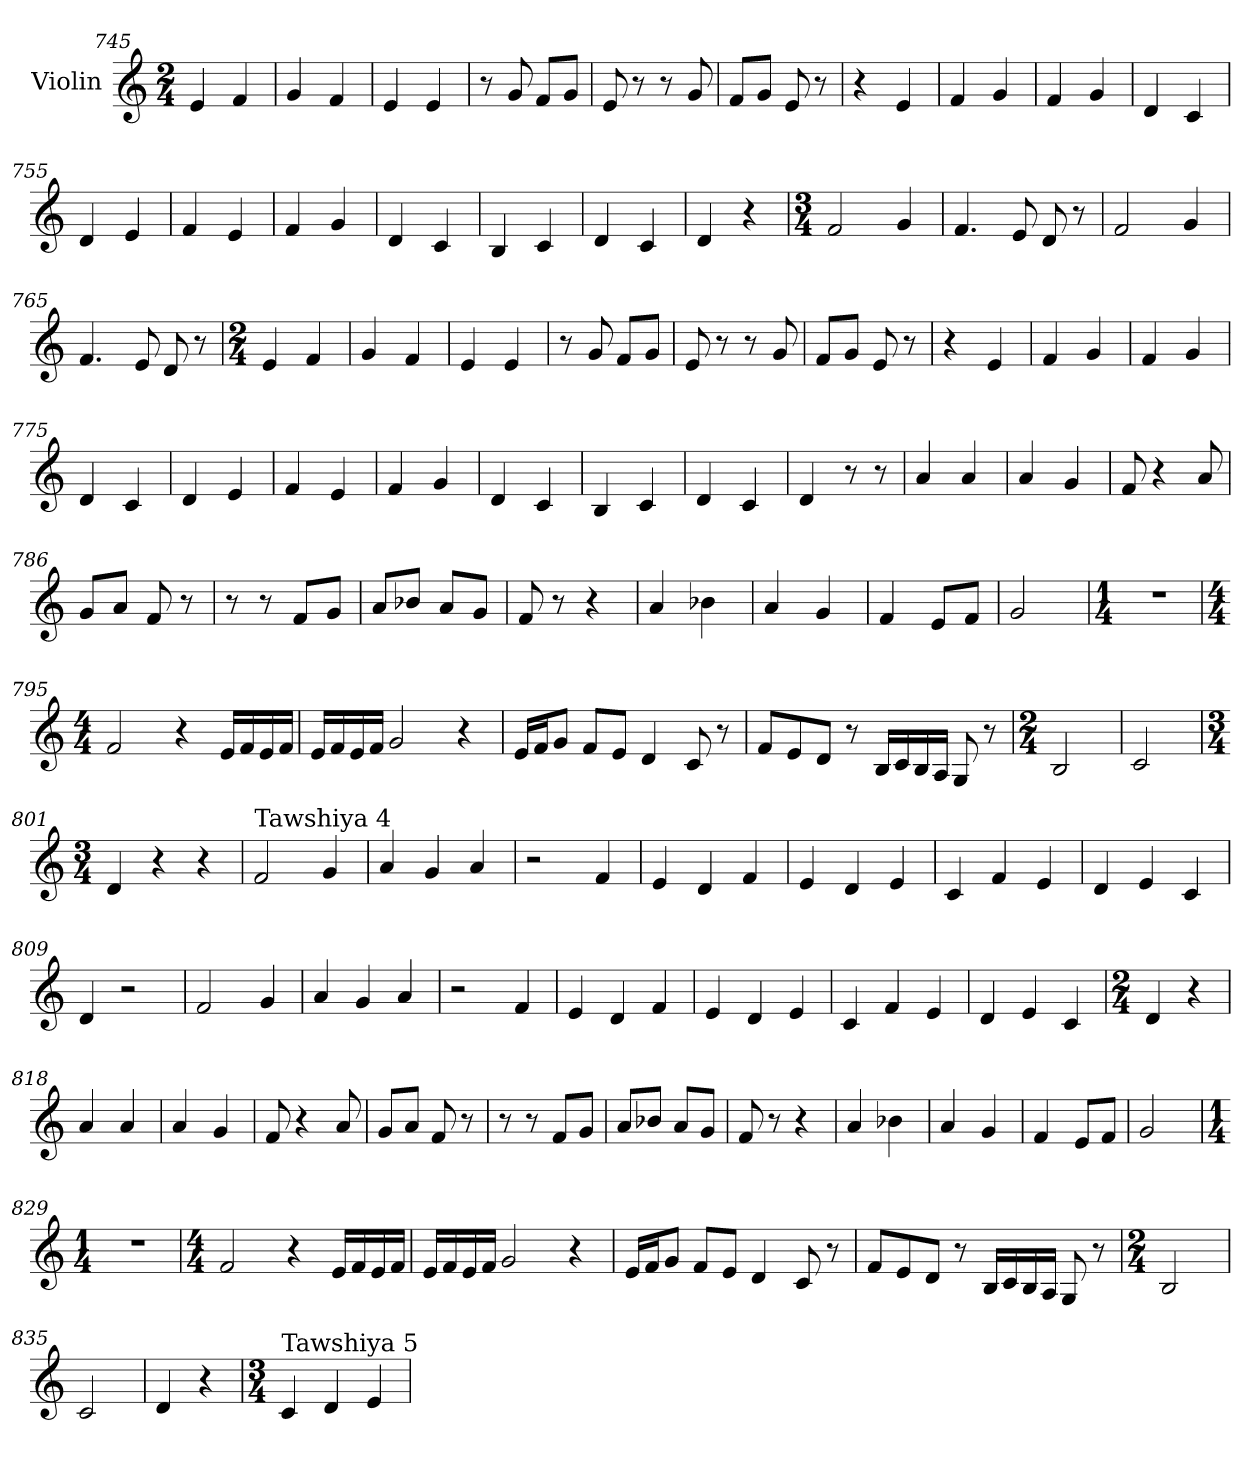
**kern
*part1
*staff1
*I"Violin
*clefG2
*k[]
*M2/4
=745
4e/
4f/
=746
4g/
4f/
=747
4e/
4e/
=748
8r
8g/
8f/L
8g/J
!!LO:PB:g=z
=749
8e/
8r
8r
8g/
=750
8f/L
8g/J
8e/
8r
=751
4r
4e/
=752
4f/
4g/
=753
4f/
4g/
=754
4d/
4c/
=755
4d/
4e/
=756
4f/
4e/
=757
4f/
4g/
=758
4d/
4c/
!!LO:LB:g=z
=759
4B/
4c/
=760
4d/
4c/
=761
4d/
4r
=762
*M3/4
2f/
4g/
=763
4.f/
8e/
8d/
8r
=764
2f/
4g/
=765
4.f/
8e/
8d/
8r
=766
*M2/4
4e/
4f/
!!LO:LB:g=z
=767
4g/
4f/
=768
4e/
4e/
=769
8r
8g/
8f/L
8g/J
=770
8e/
8r
8r
8g/
=771
8f/L
8g/J
8e/
8r
=772
4r
4e/
=773
4f/
4g/
=774
4f/
4g/
=775
4d/
4c/
=776
4d/
4e/
!!LO:LB:g=z
=777
4f/
4e/
=778
4f/
4g/
=779
4d/
4c/
=780
4B/
4c/
=781
4d/
4c/
=782
4d/
8r
8r
=783
4a/
4a/
=784
4a/
4g/
=785
8f/
4r
8a/
=786
8g/L
8a/J
8f/
8r
!!LO:LB:g=z
=787
8r
8r
8f/L
8g/J
=788
8a/L
8b-X/J
8a/L
8g/J
=789
8f/
8r
4r
=790
4a/
4b-X\
=791
4a/
4g/
=792
4f/
8e/L
8f/J
=793
2g/
=794
*M1/4
4r
!!LO:LB:g=z
=795
*M4/4
*MM70
2f/
4r
16e/LL
16f/
16e/
16f/JJ
=796
16e/LL
16f/
16e/
16f/JJ
2g/
4r
=797
16e/LL
16f/J
8g/J
8f/L
8e/J
4d/
8c/
8r
=798
8f/L
8e/
8d/J
8r
16B/LL
16c/
16B/
16A/JJ
8G/
8r
=799
*M2/4
*MM150
2B/
!!LO:LB:g=z
=800
2c/
=801
*M3/4
4d/
4r
4r
=802
!LO:TX:a:t=Tawshiya 4
2f/
4g/
=803
4a/
4g/
4a/
=804
2r
4f/
=805
4e/
4d/
4f/
=806
4e/
4d/
4e/
=807
4c/
4f/
4e/
!!LO:LB:g=z
=808
4d/
4e/
4c/
=809
4d/
2r
=810
2f/
4g/
=811
4a/
4g/
4a/
=812
2r
4f/
=813
4e/
4d/
4f/
=814
4e/
4d/
4e/
=815
4c/
4f/
4e/
!!LO:PB:g=z
=816
4d/
4e/
4c/
=817
*M2/4
4d/
4r
=818
4a/
4a/
=819
4a/
4g/
=820
8f/
4r
8a/
=821
8g/L
8a/J
8f/
8r
=822
8r
8r
8f/L
8g/J
=823
8a/L
8b-X/J
8a/L
8g/J
=824
8f/
8r
4r
!!LO:LB:g=z
=825
4a/
4b-X\
=826
4a/
4g/
=827
4f/
8e/L
8f/J
=828
2g/
=829
*M1/4
4r
=830
*M4/4
*MM70
2f/
4r
16e/LL
16f/
16e/
16f/JJ
=831
16e/LL
16f/
16e/
16f/JJ
2g/
4r
!!LO:LB:g=z
=832
16e/LL
16f/J
8g/J
8f/L
8e/J
4d/
8c/
8r
=833
8f/L
8e/
8d/J
8r
16B/LL
16c/
16B/
16A/JJ
8G/
8r
=834
*M2/4
*MM150
2B/
=835
2c/
=836
4d/
4r
=837
*M3/4
!LO:TX:a:t=Tawshiya 5
4c/
4d/
4e/
=
*-
